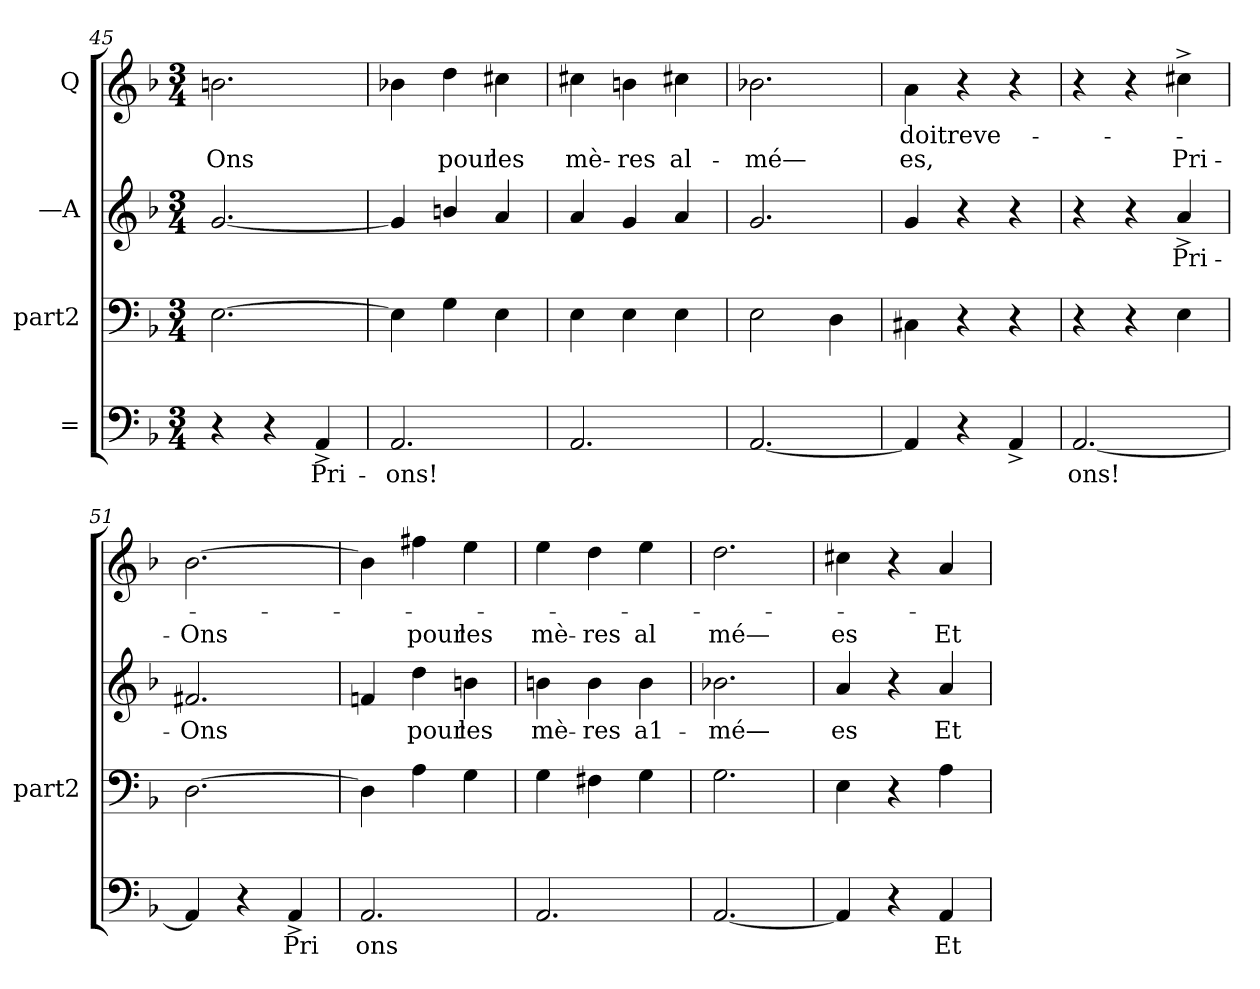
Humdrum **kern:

**kern	**text	**kern	**kern	**text	**kern	**text	**text
*part4	*part4	*part3	*part2	*part2	*part1	*part1	*part1
*staff4	*staff4	*staff3	*staff2	*staff2	*staff1	*staff1	*staff1
*I"=	*	*I"part2	*I"—A	*	*I"Q	*	*
*	*	*I'part2	*	*	*	*	*
*clefF4	*	*clefF4	*clefG2	*	*clefG2	*	*
*k[b-]	*	*k[b-]	*k[b-]	*	*k[b-]	*	*
*M3/4	*	*M3/4	*M3/4	*	*M3/4	*	*
=45	=45	=45	=45	=45	=45	=45	=45
4r	.	[2.Ei\	[2.gi/	.	2.bni\	.	Ons
4r	.	.	.	.	.	.	.
4AA^>i/	Pri-	.	.	.	.	.	.
=46	=46	=46	=46	=46	=46	=46	=46
2.AAi/	ons!	4Ei\]	4gi/]	.	4b-Xi\	.	.
.	.	4Gi\	4bni/	.	4ddi\	.	pour
.	.	4Ei\	4ai/	.	4cc#Xi\	.	les
=47	=47	=47	=47	=47	=47	=47	=47
2.AAi/	.	4Ei\	4ai/	.	4cc#Xi\	.	mè-
.	.	4Ei\	4gi/	.	4bni\	.	res
.	.	4Ei\	4ai/	.	4cc#Xi\	.	al-
=48	=48	=48	=48	=48	=48	=48	=48
[2.AAi/	.	2Ei\	2.gi/	.	2.b-Xi\	.	mé—
.	.	4Di\	.	.	.	.	.
=49	=49	=49	=49	=49	=49	=49	=49
4AAi/]	.	4C#Xi\	4gi/	.	4ai\	doitreve-	es,
4r	.	4r	4r	.	4r	.	.
4AA^>i/	.	4r	4r	.	4r	.	.
!!LO:LB:g=z
=50	=50	=50	=50	=50	=50	=50	=50
[2.AAi/	ons!	4r	4r	.	4r	.	.
.	.	4r	4r	.	4r	.	.
.	.	4Ei\	4a^>i/	Pri-	4cc#X^>i\	.	Pri-
=51	=51	=51	=51	=51	=51	=51	=51
4AAi/]	.	[2.Di\	2.f#Xi/	Ons	[2.b-i\	.	Ons
4r	.	.	.	.	.	.	.
4AA^>i/	Pri	.	.	.	.	.	.
=52	=52	=52	=52	=52	=52	=52	=52
2.AAi/	ons	4Di\]	4fni/	.	4b-i\]	.	.
.	.	4Ai\	4ddi\	pour	4ff#Xi\	.	pour
.	.	4Gi\	4bni\	les	4eei\	.	les
=53	=53	=53	=53	=53	=53	=53	=53
2.AAi/	.	4Gi\	4bni\	mè-	4eei\	.	mè-
.	.	4F#Xi\	4bi\	res	4ddi\	.	res
.	.	4Gi\	4bi\	a1-	4eei\	.	al
=54	=54	=54	=54	=54	=54	=54	=54
[2.AAi/	.	2.Gi\	2.b-Xi\	mé—	2.ddi\	.	mé—
=55	=55	=55	=55	=55	=55	=55	=55
4AAi/]	.	4Ei\	4ai/	es	4cc#Xi\	.	es
4r	.	4r	4r	.	4r	.	.
4AAi/	Et	4Ai\	4ai/	Et	4ai/	.	Et
=	=	=	=	=	=	=	=
*-	*-	*-	*-	*-	*-	*-	*-
